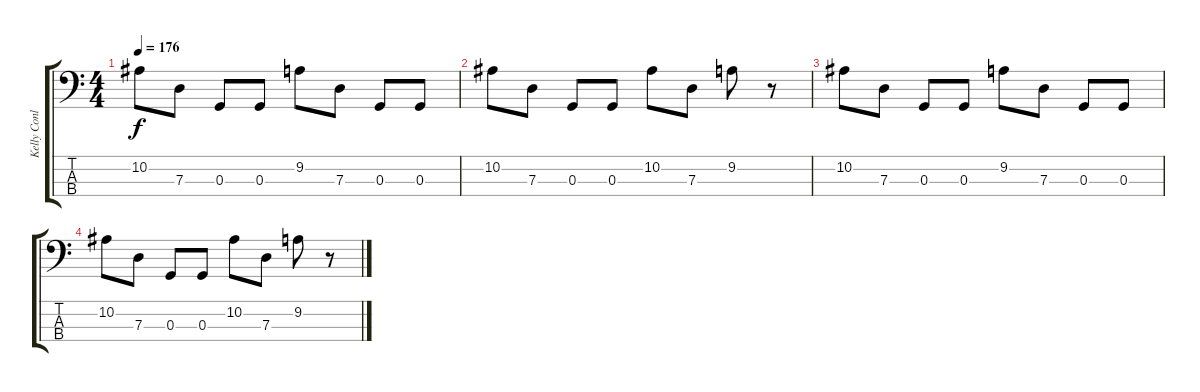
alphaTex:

\track ("Kelly Conlon " "Kelly Conl") {instrument electricbassfinger}
\staff {score tabs}
\tuning (F2 C2 G1 D1) {hide}
\ts (4 4)
\tempo 176
\clef f4
\ks c
10.2.8{dy f} 7.3.8 0.3.8 0.3.8 9.2.8 7.3.8 0.3.8 0.3.8 |
10.2.8 7.3.8 0.3.8 0.3.8 10.2.8 7.3.8 9.2.8 r.8 |
10.2.8 7.3.8 0.3.8 0.3.8 9.2.8 7.3.8 0.3.8 0.3.8 |
10.2.8 7.3.8 0.3.8 0.3.8 10.2.8 7.3.8 9.2.8 r.8
